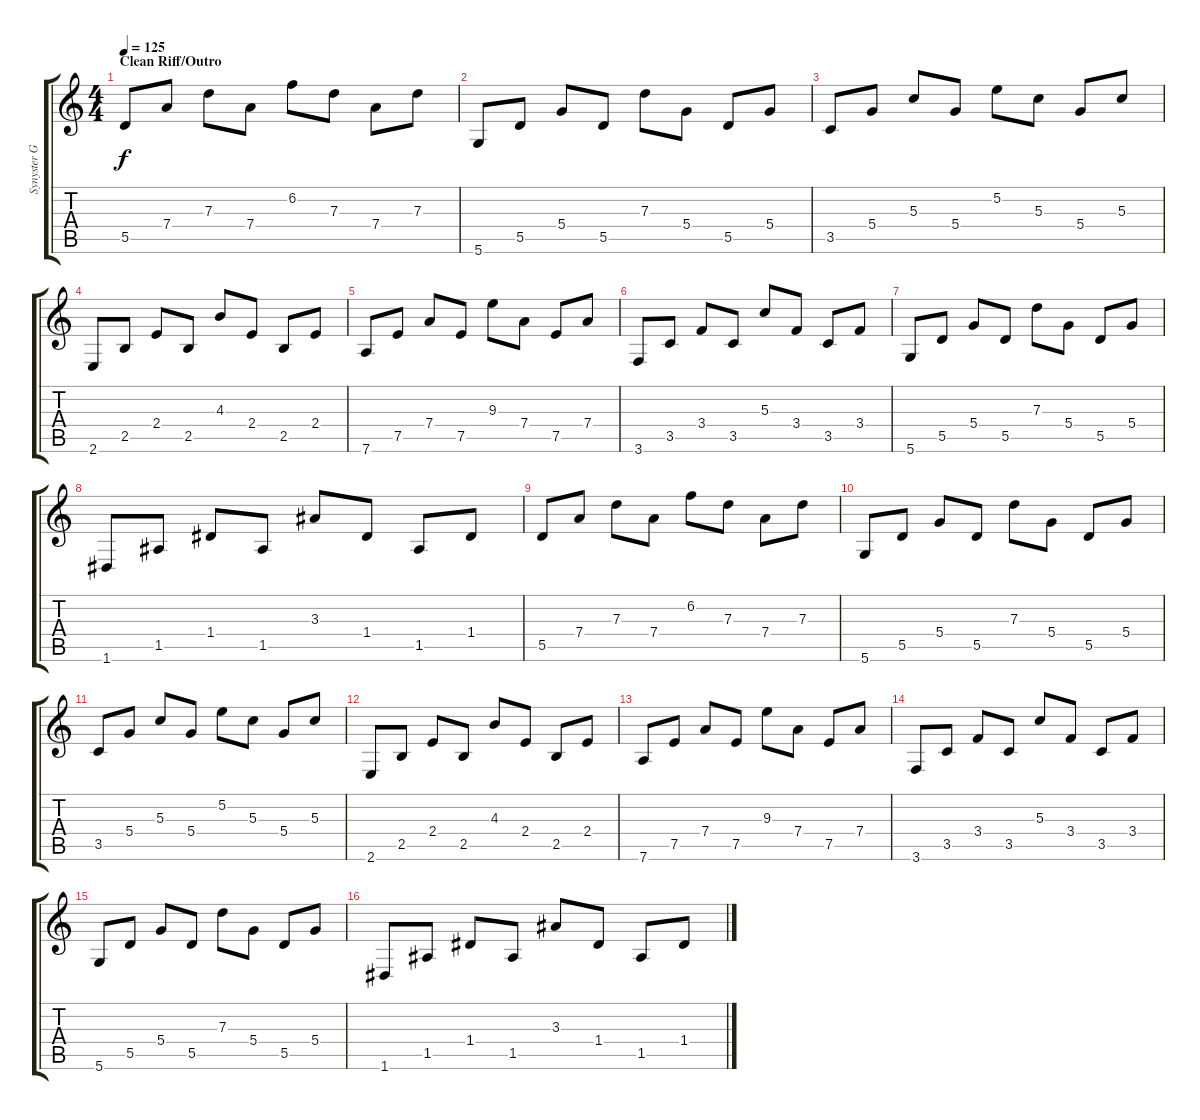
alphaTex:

\track ("Synyster Gates" "Synyster G") {instrument overdrivenguitar}
\staff {score tabs}
\tuning (E4 B3 G3 D3 A2 D2) {hide}
\ts (4 4)
\section ("" "Clean Riff/Outro")
\tempo 125
\clef g2
\ks c
5.5.8{dy f instrument electricguitarclean} 7.4.8 7.3.8 7.4.8 6.2.8 7.3.8 7.4.8 7.3.8 |
5.6.8 5.5.8 5.4.8 5.5.8 7.3.8 5.4.8 5.5.8 5.4.8 |
3.5.8 5.4.8 5.3.8 5.4.8 5.2.8 5.3.8 5.4.8 5.3.8 |
2.6.8 2.5.8 2.4.8 2.5.8 4.3.8 2.4.8 2.5.8 2.4.8 |
7.6.8 7.5.8 7.4.8 7.5.8 9.3.8 7.4.8 7.5.8 7.4.8 |
3.6.8 3.5.8 3.4.8 3.5.8 5.3.8 3.4.8 3.5.8 3.4.8 |
5.6.8 5.5.8 5.4.8 5.5.8 7.3.8 5.4.8 5.5.8 5.4.8 |
1.6.8 1.5.8 1.4.8 1.5.8 3.3.8 1.4.8 1.5.8 1.4.8 |
5.5.8 7.4.8 7.3.8 7.4.8 6.2.8 7.3.8 7.4.8 7.3.8 |
5.6.8 5.5.8 5.4.8 5.5.8 7.3.8 5.4.8 5.5.8 5.4.8 |
3.5.8 5.4.8 5.3.8 5.4.8 5.2.8 5.3.8 5.4.8 5.3.8 |
2.6.8 2.5.8 2.4.8 2.5.8 4.3.8 2.4.8 2.5.8 2.4.8 |
7.6.8 7.5.8 7.4.8 7.5.8 9.3.8 7.4.8 7.5.8 7.4.8 |
3.6.8 3.5.8 3.4.8 3.5.8 5.3.8 3.4.8 3.5.8 3.4.8 |
5.6.8 5.5.8 5.4.8 5.5.8 7.3.8 5.4.8 5.5.8 5.4.8 |
1.6.8 1.5.8 1.4.8 1.5.8 3.3.8 1.4.8 1.5.8 1.4.8
